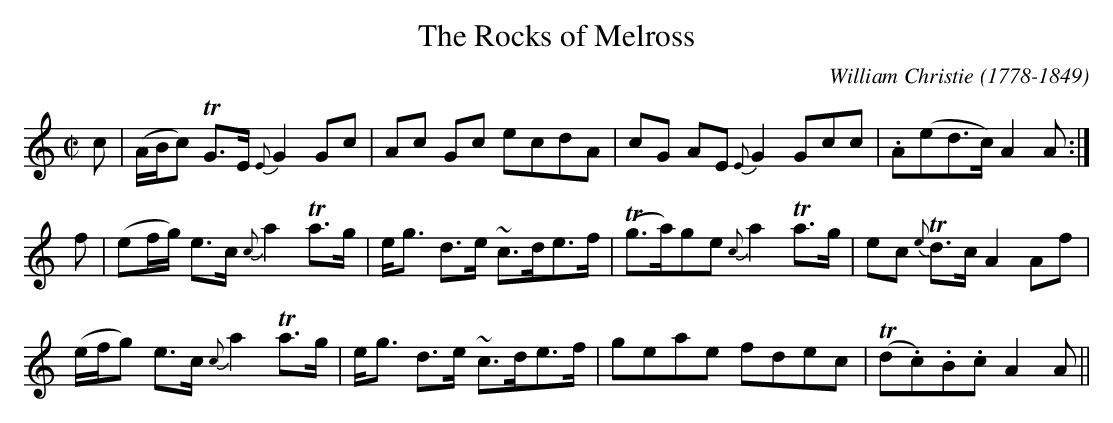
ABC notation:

X:1
T:Rocks of Melross, The
C:William Christie (1778-1849)
M:C|
L:1/8
K:Amin
c|(A/B/c) TG>E {E}G2 Gc|Ac Gc ecdA|cG AE {E}G2 Gcc|.A(ed>c) A2A:|
f|(ef/g/) e>c {c}a2 Ta>g|e<g d>e ~c>de>f|T(g>a)ge {c}a2 Ta>g|ec {e}Td>c A2 Af|
(e/f/g) e>c {c}a2 Ta>g|e<g d>e ~c>de>f|geae fdec|T(d.c).B.c A2A||
